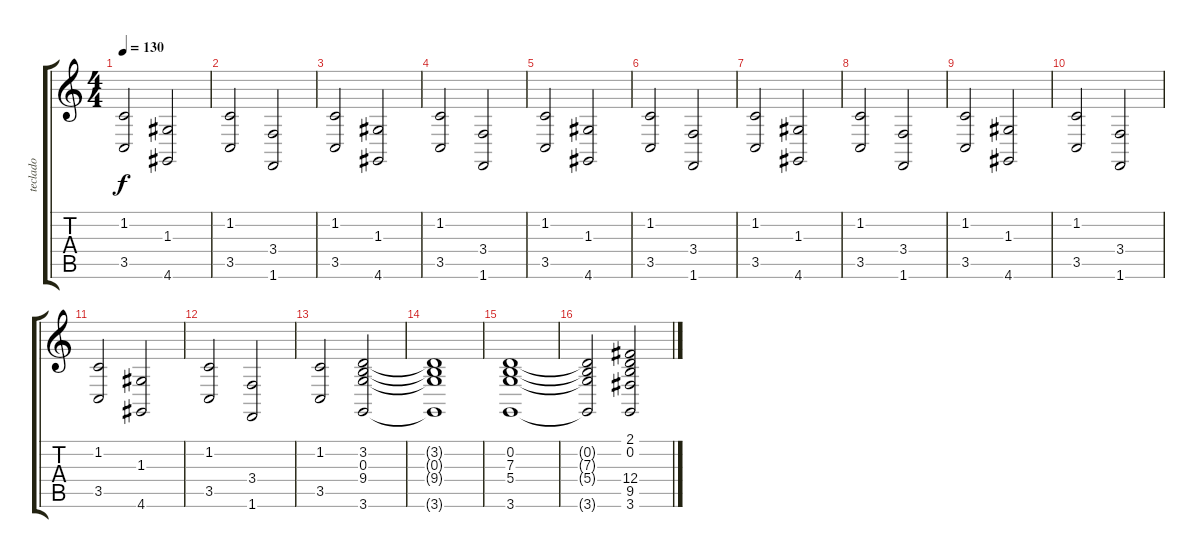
\track ("teclado" "teclado") {instrument synthstrings2}
\staff {score tabs}
\tuning (E4 B3 G3 D3 A2 E2) {hide}
\ts (4 4)
\tempo 130
\clef g2
\ks c
(1.2 3.5).2{dy f} (1.3 4.6).2 |
(1.2 3.5).2 (3.4 1.6).2 |
(1.2 3.5).2 (1.3 4.6).2 |
(1.2 3.5).2 (3.4 1.6).2 |
(1.2 3.5).2 (1.3 4.6).2 |
(1.2 3.5).2 (3.4 1.6).2 |
(1.2 3.5).2 (1.3 4.6).2 |
(1.2 3.5).2 (3.4 1.6).2 |
(1.2 3.5).2 (1.3 4.6).2 |
(1.2 3.5).2 (3.4 1.6).2 |
(1.2 3.5).2 (1.3 4.6).2 |
(1.2 3.5).2 (3.4 1.6).2 |
(1.2 3.5).2 (3.2 0.3 9.4 3.6).2 |
(3.2{t} 0.3{t} 9.4{t} 3.6{t}).1 |
(0.2 7.3 5.4 3.6).1 |
(0.2{t} 7.3{t} 5.4{t} 3.6{t}).2 (2.1 0.2 12.4 9.5 3.6).2
